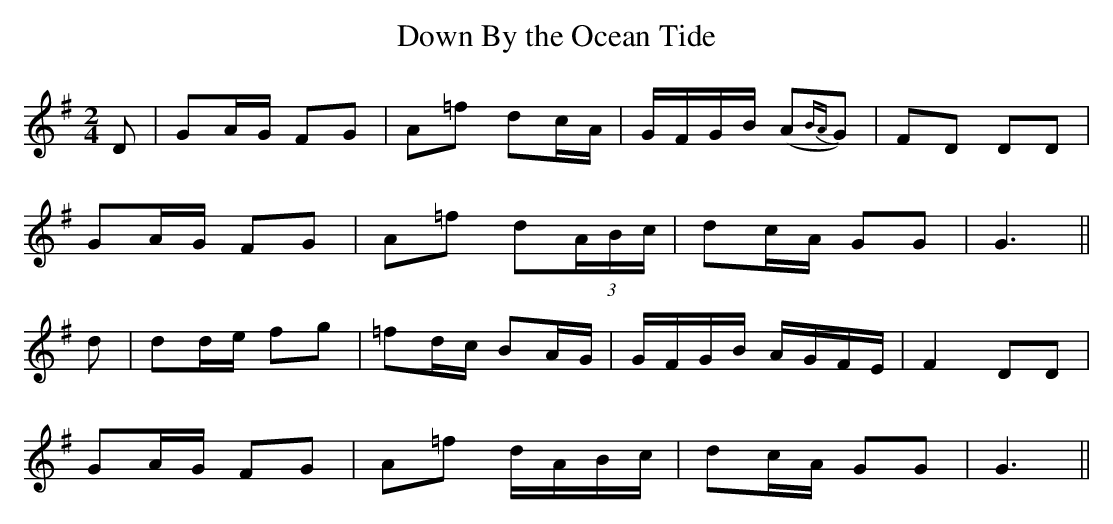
X:1
T: Down By the Ocean Tide
M: 2/4
L: 1/16
K: G
D2 | G2AG F2G2 | A2=f2 d2cA | GFGB (A2{BA}G2) | F2D2 D2D2 |
G2AG F2G2 | A2=f2 d2(3ABc | d2cA G2G2 | G6 ||
d2 | d2de f2g2 | =f2dc B2AG | GFGB AGFE | F4 D2D2 |
G2AG F2G2 | A2=f2 dABc | d2cA G2G2 | G6 ||
